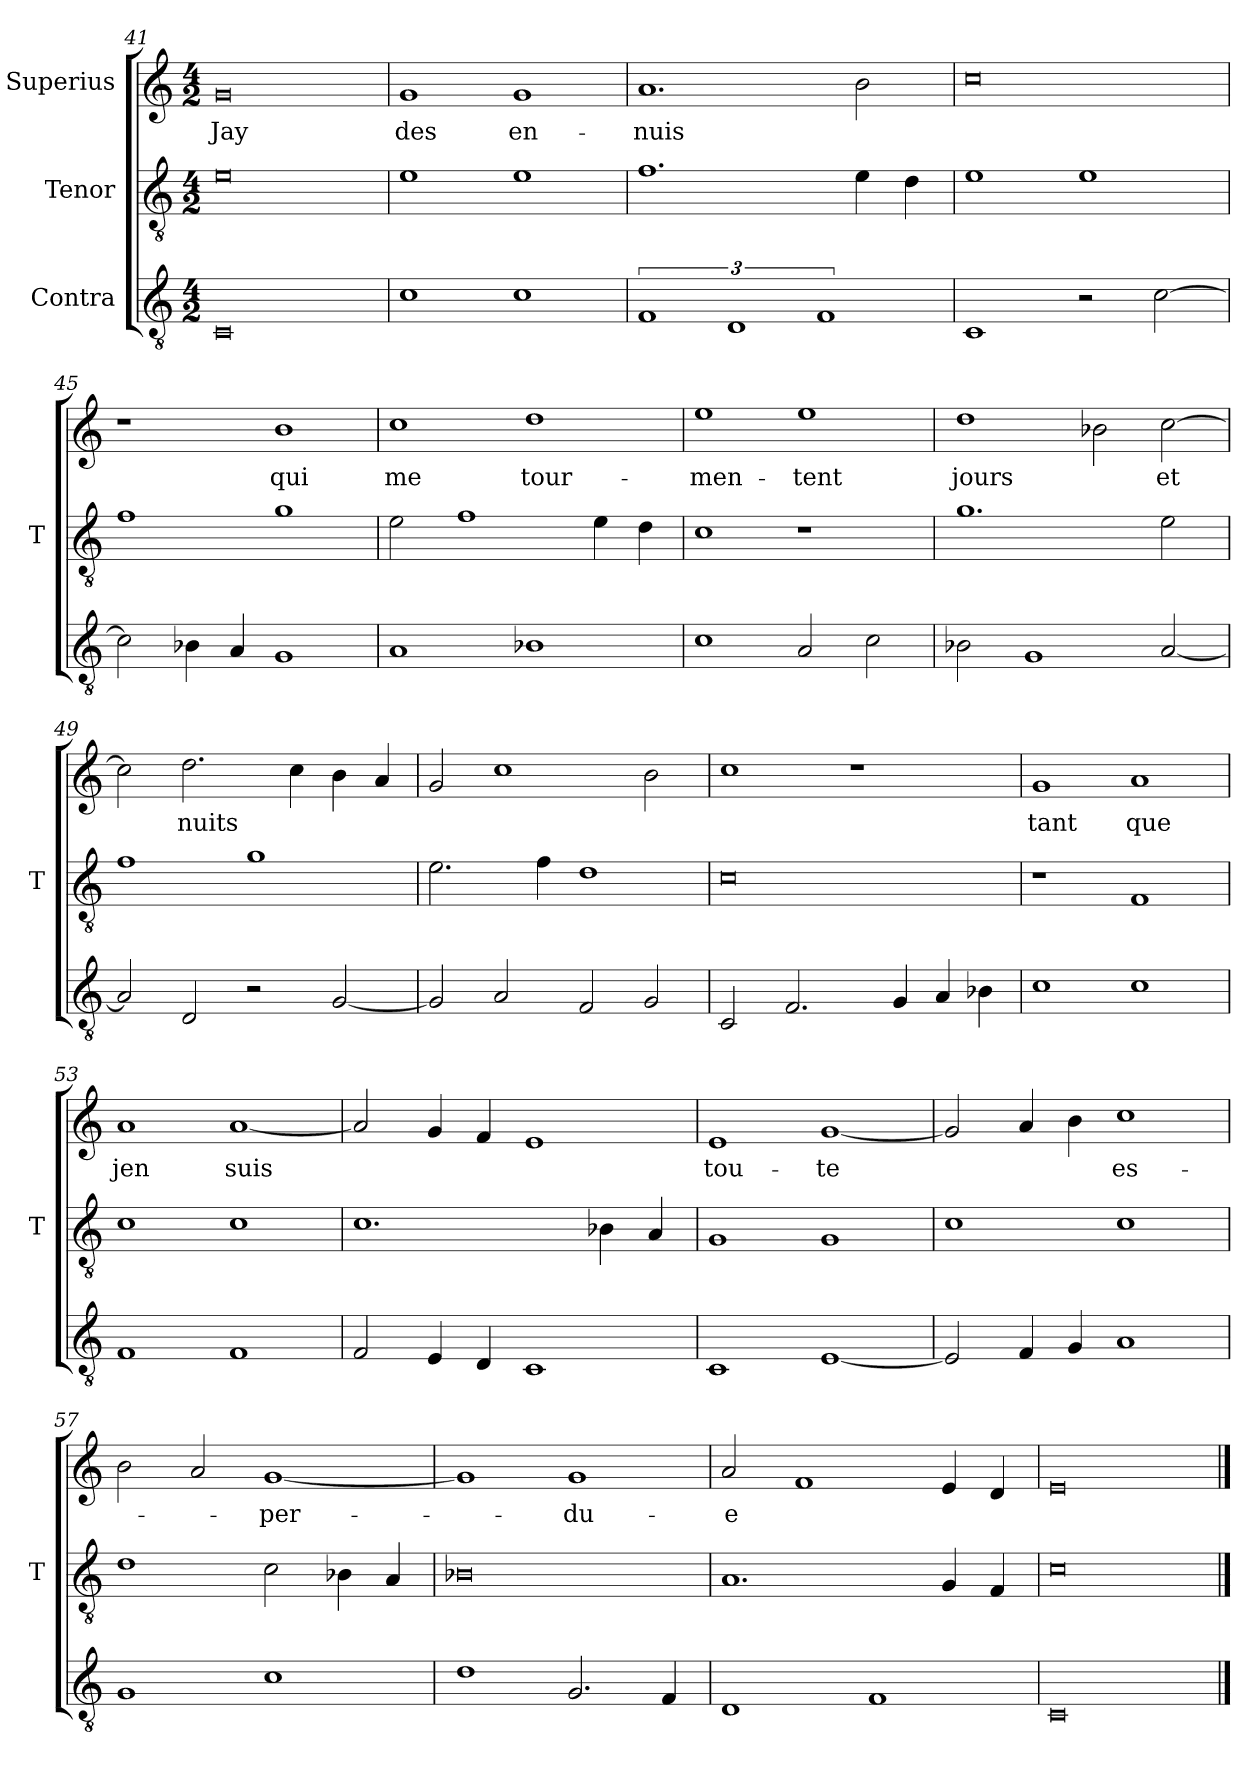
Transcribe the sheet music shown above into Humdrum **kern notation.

**kern	**kern	**kern	**text
*part3	*part2	*part1	*part1
*staff3	*staff2	*staff1	*staff1
*I"Contra	*I"Tenor	*I"Superius	*
*	*I'T	*	*
*clefGv2	*clefGv2	*clefG2	*
*M4/2	*M4/2	*M4/2	*
=41	=41	=41	=41
0C	0e	0g	-Jay
=42	=42	=42	=42
1c	1e	1g	-des
1c	1e	1g	en-
=43	=43	=43	=43
3%2F	1.f	1.a	-nuis
3%2D	.	.	.
3%2F	.	.	.
.	4e	2b	.
.	4d	.	.
=44	=44	=44	=44
1C	1e	0cc	.
2r	1e	.	.
[2c	.	.	.
=45	=45	=45	=45
2c]	1f	1r	.
4B-X	.	.	.
4A	.	.	.
1G	1g	1b	-qui
=46	=46	=46	=46
1A	2e	1cc	-me
.	1f	.	.
1B-X	.	1dd	tour-
.	4e	.	.
.	4d	.	.
=47	=47	=47	=47
1c	1c	1ee	-men-
2A	1r	1ee	-tent
2c	.	.	.
=48	=48	=48	=48
2B-X	1.g	1dd	-jours
1G	.	.	.
.	.	2b-X	.
[2A	2e	[2cc	-et
=49	=49	=49	=49
2A]	1f	2cc]	.
2D	.	2.dd	-nuits
2r	1g	.	.
.	.	4cc	.
[2G	.	4b	.
.	.	4a	.
=50	=50	=50	=50
2G]	2.e	2g	.
2A	.	1cc	.
.	4f	.	.
2F	1d	.	.
2G	.	2b	.
=51	=51	=51	=51
2C	0c	1cc	.
2.F	.	.	.
.	.	1r	.
4G	.	.	.
4A	.	.	.
4B-X	.	.	.
=52	=52	=52	=52
1c	1r	1g	-tant
1c	1F	1a	-que
=53	=53	=53	=53
1F	1c	1a	-jen
1F	1c	[1a	-suis
=54	=54	=54	=54
2F	1.c	2a]	.
4E	.	4g	.
4D	.	4f	.
1C	.	1e	.
.	4B-X	.	.
.	4A	.	.
=55	=55	=55	=55
1C	1G	1e	tou-
[1E	1G	[1g	-te
=56	=56	=56	=56
2E]	1c	2g]	.
4F	.	4a	.
4G	.	4b	.
1A	1c	1cc	es-
=57	=57	=57	=57
1G	1d	2b	.
.	.	2a	.
1c	2c	[1g	-per-
.	4B-X	.	.
.	4A	.	.
=58	=58	=58	=58
1d	0B-X	1g]	.
2.G	.	1g	-du-
4F	.	.	.
=59	=59	=59	=59
1D	1.A	2a	-e
.	.	1f	.
1F	.	.	.
.	4G	4e	.
.	4F	4d	.
=60	=60	=60	=60
0C	0c	0e	.
==	==	==	==
*-	*-	*-	*-
